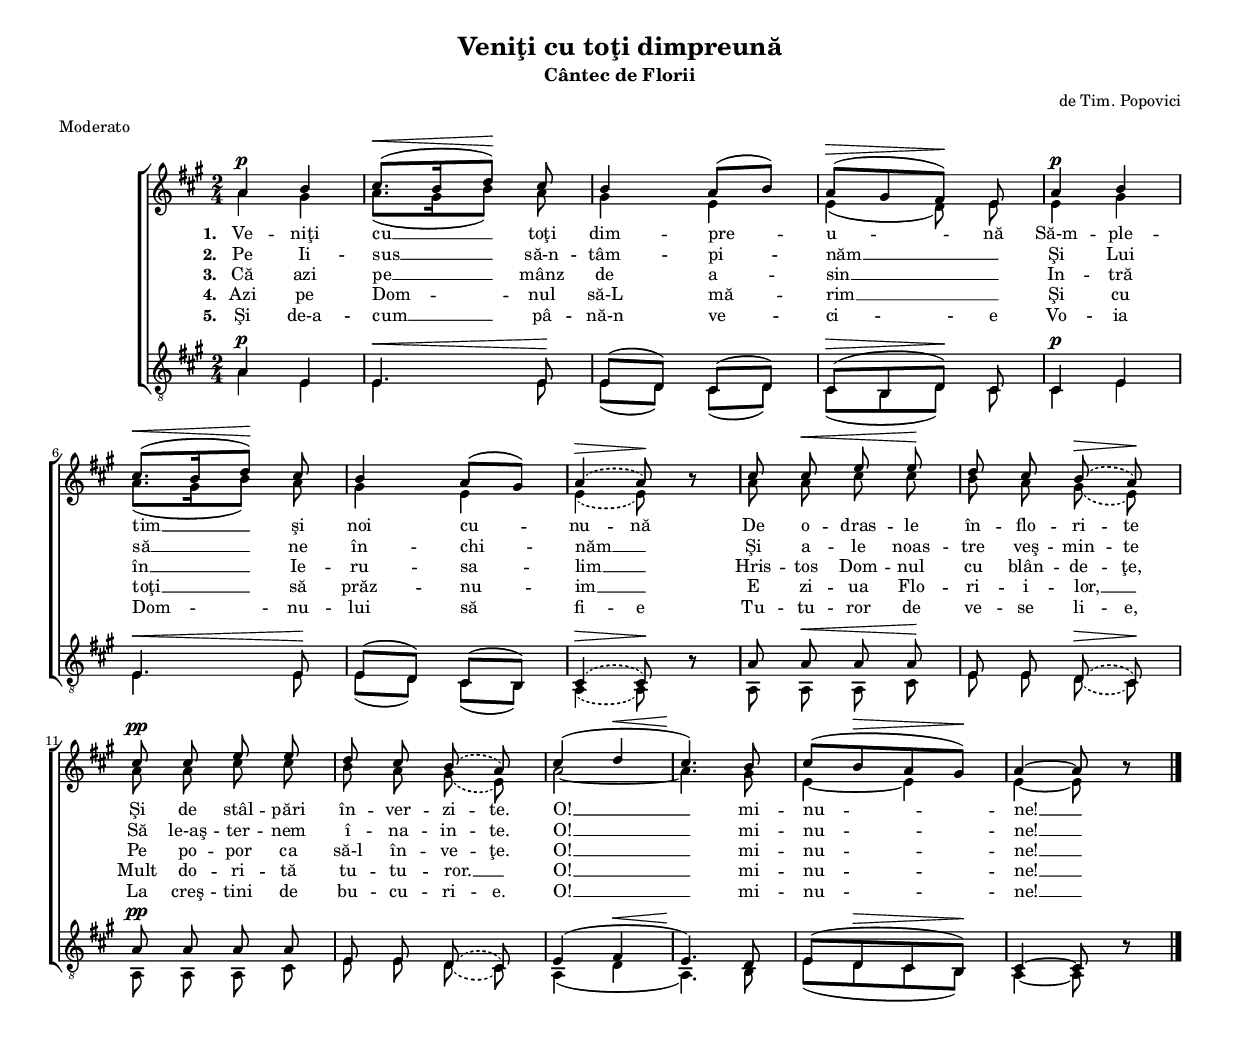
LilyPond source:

\version "2.10.10"
\include "defines.ly"
#(define myNoteSpacing 6.0)
\include "preamble.ly"

\header {
  title = "Veniţi cu toţi dimpreună"
  subtitle = "Cântec de Florii"
  composer = "de Tim. Popovici"
  meter = "Moderato"
}

global = {
  \globalPreamble
  \key a \major
  \time 2/4
}

allWords = <<
  \new Lyrics \lyricsto "sopranos" {
    \set stanza = "1. "
    Ve -- niţi cu __ toţi dim -- pre -- u -- nă
    Să-m -- ple -- tim __ şi noi cu --
    \set ignoreMelismata = ##t
    nu -- nă
    De o -- dras -- le în -- flo -- ri -- te
    Şi de stâl -- pări în -- ver -- zi -- te.
    \unset ignoreMelismata

    O! __ mi -- nu -- ne! __
  }

  \new Lyrics \lyricsto "sopranos" {
    \set stanza = "2. "
    Pe Ii -- sus __ să-n -- tâm -- pi -- năm __ \skip 8
    Şi Lui să __ ne în -- chi -- năm __
    \set ignoreMelismata = ##t
    Şi a -- le noas -- tre veş -- min -- te
    Să le-aş -- ter -- nem î -- na -- in -- te.
    \unset ignoreMelismata

    O! __ mi -- nu -- ne! __
  }

  \new Lyrics \lyricsto "sopranos" {
    \set stanza = "3. "
    Că azi pe __ mânz de a -- sin __ \skip 8
    In -- tră în __ Ie -- ru -- sa -- lim __
    \set ignoreMelismata = ##t
    Hris -- tos Dom -- nul cu blân -- de -- ţe,
    Pe po -- por ca să-l în -- ve -- ţe.
    \unset ignoreMelismata

    O! __ mi -- nu -- ne! __
  }

  \new Lyrics \lyricsto "sopranos" {
    \set stanza = "4. "
    Azi pe Dom -- nul să-L mă -- rim __ \skip 8
    Şi cu toţi __ să prăz -- nu -- im __
    E zi -- ua Flo -- ri -- i -- lor, __
    Mult do -- ri -- tă tu -- tu -- ror. __

    O! __ mi -- nu -- ne! __
  }

  \new Lyrics \lyricsto "sopranos" {
    \set stanza = "5. "
    Şi de-a -- cum __ pâ -- nă-n ve -- ci -- e
    Vo -- ia Dom -- nu -- lui să
    \set ignoreMelismata = ##t
    fi -- e
    Tu -- tu -- ror de ve -- se li -- e,
    La creş -- tini  de bu -- cu -- ri -- e.
    \unset ignoreMelismata

    O! __ mi -- nu -- ne! __
  }
>>

sopMusic = \relative {
  \autoBeamOff

  a'4^\p b4
  cis8.([^\< b16 d8)]\! cis8
  b4 a8([ b8)]
  a8([^\> gis8 fis8)]\! e8

  a4^\p b4
  cis8.([^\< b16 d8)]\! cis8
  b4 a8([ gis8)]
  \slurDashed a4(^\> a8)\! b8\rest

  cis8 cis8^\< e8 e8\!
  d8 cis8 b8(^\> a8)\!
  cis8^\pp cis8 e8 e8
  d8 cis8 b8( a8)

  \slurSolid cis4( d4^\<
  cis4.)\! b8
  cis8([ b8^\> a8 gis8)]\!
  a4~ a8 b8\rest \bar "|."
}

altoMusic = \relative {
  \autoBeamOff

  a'4 gis4
  a8.([ gis16 b8)] a8
  gis4 e4
  e4( d8) e8

  e4 gis4
  a8.([ gis16 b8)] a8
  gis4 e4
  \slurDashed e4( e8) b'8\rest

  a8 a8 cis8 cis8
  b8 a8 gis8( e8)
  a8 a8 cis8 cis8
  b8 a8 gis8( e8)

  \slurSolid a2~
  a4. gis8
  e4~ e4
  e4~ e8 b'8\rest
}

tenorMusic = \relative {
  \autoBeamOff

  a4^\p e4
  e4.^\< e8\!
  e8([ d8)] cis8([ d8)]
  cis8([^\> b8 d8)]\! cis8

  cis4^\p e4
  e4.^\< e8\!
  e8([ d8)] cis8([ b8)]
  \slurDashed cis4(^\> cis8)\! b'8\rest

  a8 a8^\< a8 a8\!
  e8 e8 d8(^\> cis8)\!
  a'8^\pp a8 a8 a8
  e8 e8 d8( cis8)

  \slurSolid e4( fis4^\<
  e4.)\! d8
  e8([ d8^\> cis8 b8)]\!
  cis4~ cis8 b'8\rest
}

bassMusic = \relative {
  \autoBeamOff

  a4 e4
  e4. e8
  e8([ d8)] cis8([ d8)]
  cis8([ b8 d8)] cis8

  cis4 e4
  e4. e8
  e8([ d8)] cis8([ b8)]
  \slurDashed a4( a8) b'8\rest

  a,8 a8 a8 cis8
  e8 e8 d8( cis8)
  a8 a8 a8 cis8
  e8 e8 d8( cis8)

  \slurSolid a4( d4
  a4.) b8
  e8([ d8 cis8 b8)]
  a4~ a8 b'8\rest
}

\version "2.12.0"
myScore = \new Score \with {
  \override SpacingSpanner #'shortest-duration-space = #myNoteSpacing
} <<
  \new ChoirStaff <<
    \new Staff = "women" <<
      \new Voice = "sopranos" { \voiceOne \global \sopMusic }
      \new Voice { \voiceTwo \global \altoMusic }
    >>

    \allWords

    \new Staff = "men" <<
      \clef "G_8"
      \new Voice { \voiceOne \global \tenorMusic }
      \new Voice { \voiceTwo \global \bassMusic }
    >>
  >>
>>

\score {
  \myScore
  \layout { }
}

\score {
  \unfoldRepeats
  \myScore
  \midi { \midiDirectives }
}

\score {
  \unfoldRepeats
  \new Voice { \global \sopMusic }
  \midi { \midiDirectives }
}

\score {
  \unfoldRepeats
  \new Voice { \global \altoMusic }
  \midi { \midiDirectives }
}

\score {
  \unfoldRepeats
  \new Voice { \global \tenorMusic }
  \midi { \midiDirectives }
}

\score {
  \unfoldRepeats
  \new Voice { \global \bassMusic }
  \midi { \midiDirectives }
}

